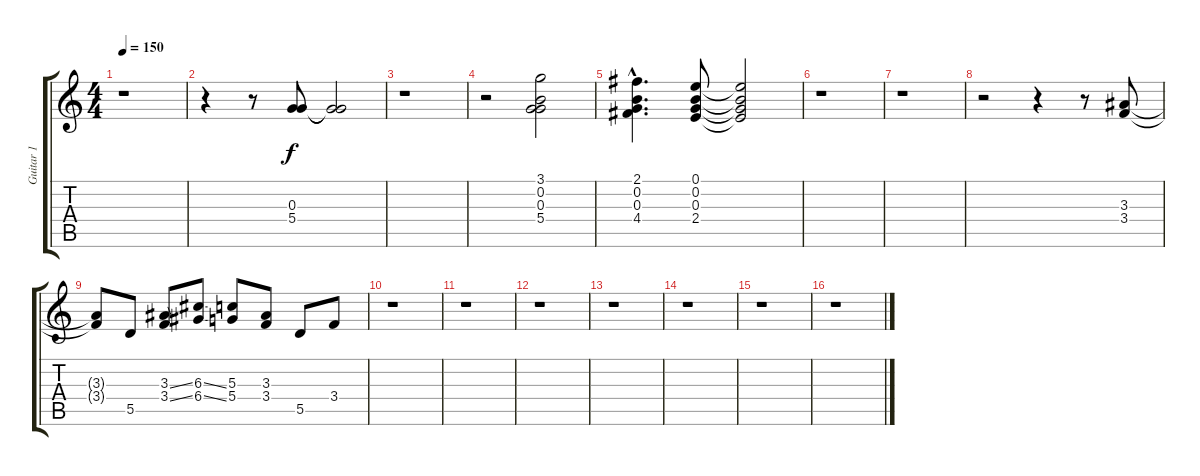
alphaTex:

\track ("Guitar 1" "Guitar 1") {instrument electricguitarclean}
\staff {score tabs}
\tuning (E4 B3 G3 D3 A2 E2) {hide}
\ts (4 4)
\tempo 150
\clef g2
\ks c
r.1{dy f} |
r.4 r.8 (0.3 5.4).8 (0.3{t} 5.4{t}).2 |
r.1 |
r.2 (3.1 0.2 0.3 5.4).2 |
(2.1{hac} 0.2{hac} 0.3{hac} 4.4{hac}).4{d} (0.1 0.2 0.3 2.4).8 (0.1{t} 0.2{t} 0.3{t} 2.4{t}).2 |
r.1 |
r.1 |
r.2 r.4 r.8 (3.3 3.4).8 |
(3.3{t} 3.4{t}).8 5.5.8 (3.3{ss} 3.4{ss}).8 (6.3{ss} 6.4{ss}).8 (5.3 5.4).8 (3.3 3.4).8 5.5.8 3.4.8 |
r.1 |
r.1 |
r.1 |
r.1 |
r.1 |
r.1 |
r.1
